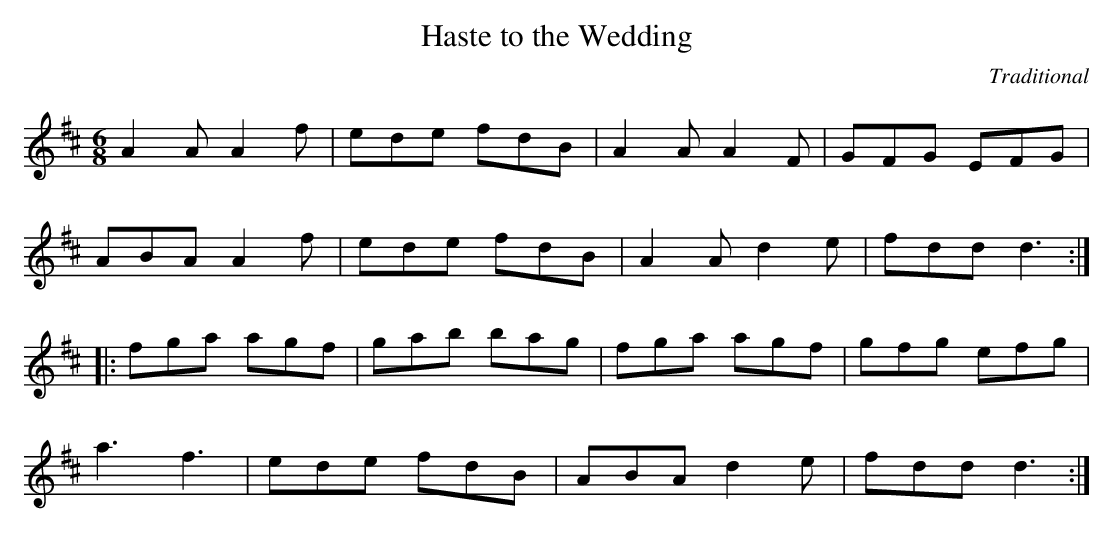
X:1
T:Haste to the Wedding
C:Traditional
M:6/8
L:1/8
K:D
A2A A2f|ede fdB|A2A A2F|GFG EFG|
ABA A2f|ede fdB|A2A d2e|fdd d3:|
|:fga agf|gab bag|fga agf|gfg efg|
a3f3|ede fdB|ABA d2e|fdd d3:|
